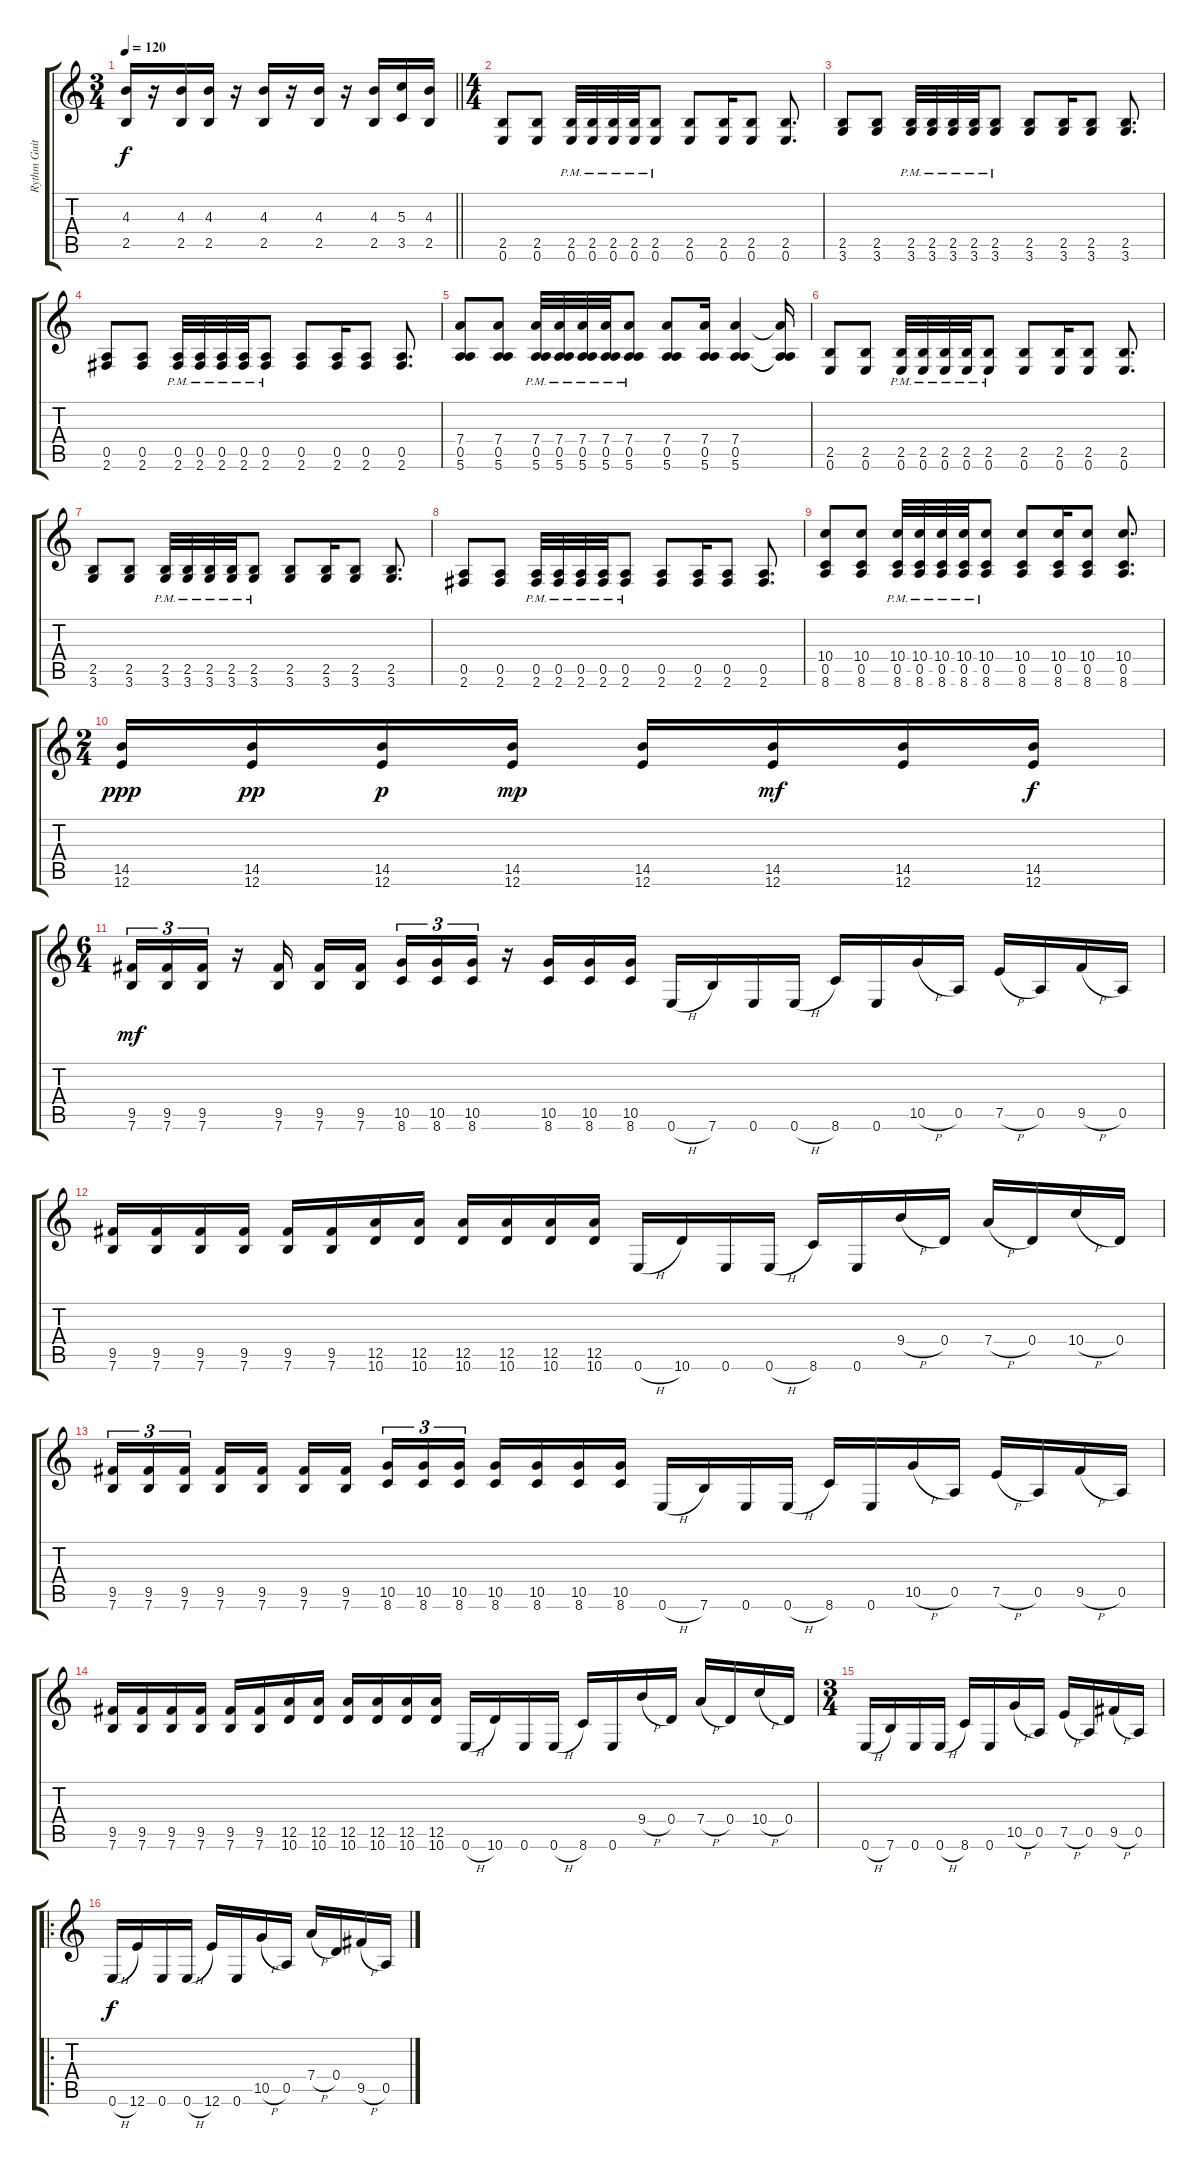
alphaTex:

\track ("Rythm Guitar" "Rythm Guit") {instrument acousticguitarsteel}
\staff {score tabs}
\tuning (E4 B3 G3 D3 A2 E2) {hide}
\ts (3 4)
\tempo 120
\clef g2
\barLineRight lightlight
\ks c
(4.3 2.5).16{dy f} r.16 (4.3 2.5).16 (4.3 2.5).16 r.16 (4.3 2.5).16 r.16 (4.3 2.5).16 r.16 (4.3 2.5).16 (5.3 3.5).16 (4.3 2.5).16 |
\ts (4 4)
(2.5 0.6).8 (2.5 0.6).8 (2.5{pm} 0.6{pm}).32 (2.5{pm} 0.6{pm}).32 (2.5{pm} 0.6{pm}).32 (2.5{pm} 0.6{pm}).32 (2.5{pm} 0.6{pm}).8 (2.5 0.6).8 (2.5 0.6).16 (2.5 0.6).8 (2.5 0.6).8{d} |
(2.5 3.6).8 (2.5 3.6).8 (2.5{pm} 3.6{pm}).32 (2.5{pm} 3.6{pm}).32 (2.5{pm} 3.6{pm}).32 (2.5{pm} 3.6{pm}).32 (2.5{pm} 3.6{pm}).8 (2.5 3.6).8 (2.5 3.6).16 (2.5 3.6).8 (2.5 3.6).8{d} |
(0.5 2.6).8 (0.5 2.6).8 (0.5{pm} 2.6{pm}).32 (0.5{pm} 2.6{pm}).32 (0.5{pm} 2.6{pm}).32 (0.5{pm} 2.6{pm}).32 (0.5{pm} 2.6{pm}).8 (0.5 2.6).8 (0.5 2.6).16 (0.5 2.6).8 (0.5 2.6).8{d} |
(7.4 0.5 5.6).8 (7.4 0.5 5.6).8 (7.4{pm} 0.5{pm} 5.6{pm}).32 (7.4{pm} 0.5{pm} 5.6{pm}).32 (7.4{pm} 0.5{pm} 5.6{pm}).32 (7.4{pm} 0.5{pm} 5.6{pm}).32 (7.4{pm} 0.5{pm} 5.6{pm}).8 (7.4 0.5 5.6).8 (7.4 0.5 5.6).16 (7.4 0.5 5.6).4 (7.4{t} 0.5{t} 5.6{t}).16 |
(2.5 0.6).8 (2.5 0.6).8 (2.5{pm} 0.6{pm}).32 (2.5{pm} 0.6{pm}).32 (2.5{pm} 0.6{pm}).32 (2.5{pm} 0.6{pm}).32 (2.5{pm} 0.6{pm}).8 (2.5 0.6).8 (2.5 0.6).16 (2.5 0.6).8 (2.5 0.6).8{d} |
(2.5 3.6).8 (2.5 3.6).8 (2.5{pm} 3.6{pm}).32 (2.5{pm} 3.6{pm}).32 (2.5{pm} 3.6{pm}).32 (2.5{pm} 3.6{pm}).32 (2.5{pm} 3.6{pm}).8 (2.5 3.6).8 (2.5 3.6).16 (2.5 3.6).8 (2.5 3.6).8{d} |
(0.5 2.6).8 (0.5 2.6).8 (0.5{pm} 2.6{pm}).32 (0.5{pm} 2.6{pm}).32 (0.5{pm} 2.6{pm}).32 (0.5{pm} 2.6{pm}).32 (0.5{pm} 2.6{pm}).8 (0.5 2.6).8 (0.5 2.6).16 (0.5 2.6).8 (0.5 2.6).8{d} |
(10.4 0.5 8.6).8 (10.4 0.5 8.6).8 (10.4{pm} 0.5{pm} 8.6{pm}).32 (10.4{pm} 0.5{pm} 8.6{pm}).32 (10.4{pm} 0.5{pm} 8.6{pm}).32 (10.4{pm} 0.5{pm} 8.6{pm}).32 (10.4{pm} 0.5{pm} 8.6{pm}).8 (10.4 0.5 8.6).8 (10.4 0.5 8.6).16 (10.4 0.5 8.6).8 (10.4 0.5 8.6).8{d} |
\ts (2 4)
(14.5 12.6).16{dy ppp} (14.5 12.6).16{dy pp} (14.5 12.6).16{dy p} (14.5 12.6).16{dy mp} (14.5 12.6).16 (14.5 12.6).16{dy mf} (14.5 12.6).16 (14.5 12.6).16{dy f} |
\ts (6 4)
(9.5 7.6).16{tu (3 2) dy mf} (9.5 7.6).16{tu (3 2)} (9.5 7.6).16{tu (3 2)} r.16 (9.5 7.6).16 (9.5 7.6).16 (9.5 7.6).16{beam splitsecondary} (10.5 8.6).16{tu (3 2)} (10.5 8.6).16{tu (3 2)} (10.5 8.6).16{tu (3 2)} r.16 (10.5 8.6).16 (10.5 8.6).16 (10.5 8.6).16 0.6{h}.16 7.6.16 0.6.16 0.6{h}.16 8.6.16 0.6.16 10.5{h}.16 0.5.16 7.5{h}.16 0.5.16 9.5{h}.16 0.5.16 |
(9.5 7.6).16 (9.5 7.6).16 (9.5 7.6).16 (9.5 7.6).16 (9.5 7.6).16 (9.5 7.6).16 (12.5 10.6).16 (12.5 10.6).16 (12.5 10.6).16 (12.5 10.6).16 (12.5 10.6).16 (12.5 10.6).16 0.6{h}.16 10.6.16 0.6.16 0.6{h}.16 8.6.16 0.6.16 9.4{h}.16 0.4.16 7.4{h}.16 0.4.16 10.4{h}.16 0.4.16 |
(9.5 7.6).16{tu (3 2)} (9.5 7.6).16{tu (3 2)} (9.5 7.6).16{tu (3 2) beam splitsecondary} (9.5 7.6).16 (9.5 7.6).16 (9.5 7.6).16 (9.5 7.6).16{beam splitsecondary} (10.5 8.6).16{tu (3 2)} (10.5 8.6).16{tu (3 2)} (10.5 8.6).16{tu (3 2) beam splitsecondary} (10.5 8.6).16 (10.5 8.6).16 (10.5 8.6).16 (10.5 8.6).16 0.6{h}.16 7.6.16 0.6.16 0.6{h}.16 8.6.16 0.6.16 10.5{h}.16 0.5.16 7.5{h}.16 0.5.16 9.5{h}.16 0.5.16 |
(9.5 7.6).16 (9.5 7.6).16 (9.5 7.6).16 (9.5 7.6).16 (9.5 7.6).16 (9.5 7.6).16 (12.5 10.6).16 (12.5 10.6).16 (12.5 10.6).16 (12.5 10.6).16 (12.5 10.6).16 (12.5 10.6).16 0.6{h}.16 10.6.16 0.6.16 0.6{h}.16 8.6.16 0.6.16 9.4{h}.16 0.4.16 7.4{h}.16 0.4.16 10.4{h}.16 0.4.16 |
\ts (3 4)
0.6{h}.16 7.6.16 0.6.16 0.6{h}.16 8.6.16 0.6.16 10.5{h}.16 0.5.16 7.5{h}.16 0.5.16 9.5{h}.16 0.5.16 |
\ro
0.6{h}.16{dy f} 12.6.16 0.6.16 0.6{h}.16 12.6.16 0.6.16 10.5{h}.16 0.5.16 7.4{h}.16 0.4.16 9.5{h}.16 0.5.16
